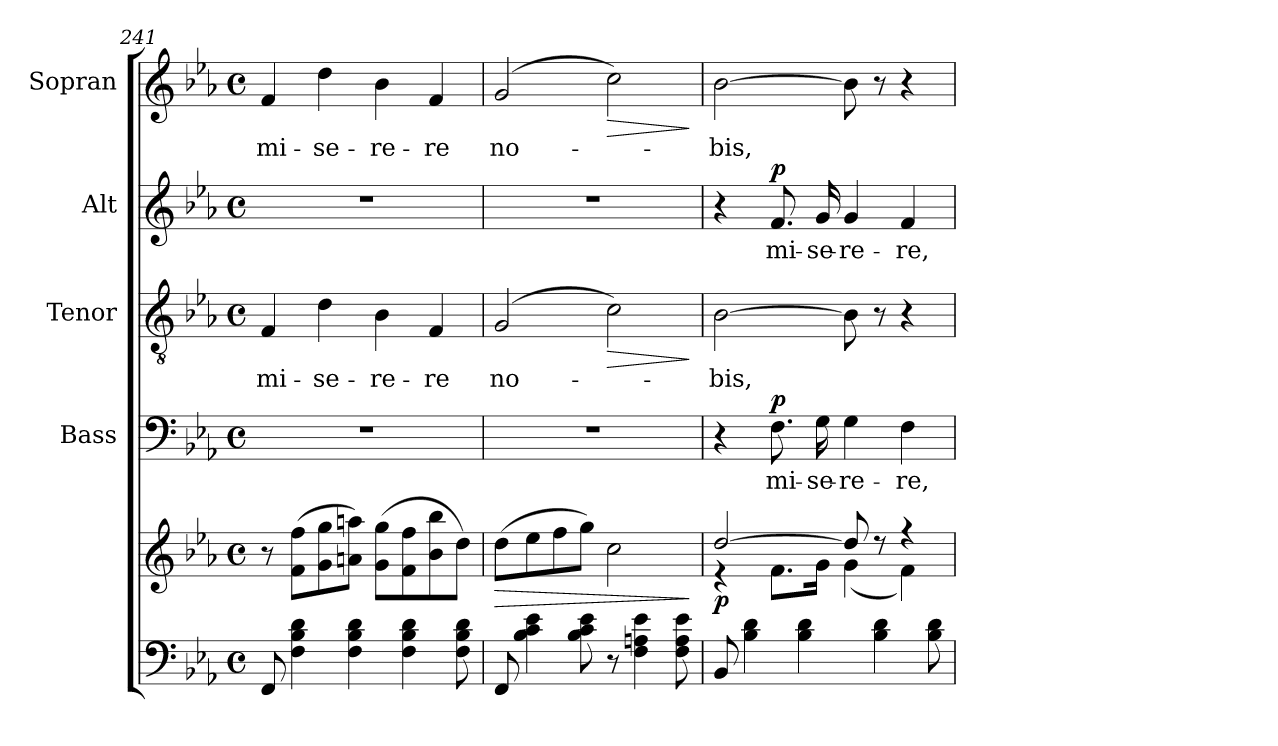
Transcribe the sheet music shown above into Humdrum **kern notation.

**kern	**kern	**dynam	**kern	**text	**dynam	**kern	**text	**dynam	**kern	**text	**dynam	**kern	**text	**dynam
*part5	*part5	*part5	*part4	*part4	*part4	*part3	*part3	*part3	*part2	*part2	*part2	*part1	*part1	*part1
*staff6	*staff5	*staff5/6	*staff4	*staff4	*staff4	*staff3	*staff3	*staff3	*staff2	*staff2	*staff2	*staff1	*staff1	*staff1
*	*	*	*I"Bass	*	*	*I"Tenor	*	*	*I"Alt	*	*	*I"Sopran	*	*
*	*	*	*I'B.	*	*	*I'T.	*	*	*I'A.	*	*	*I'S.	*	*
*clefF4	*clefG2	*	*clefF4	*	*	*clefGv2	*	*	*clefG2	*	*	*clefG2	*	*
*k[b-e-a-]	*k[b-e-a-]	*	*k[b-e-a-]	*	*	*k[b-e-a-]	*	*	*k[b-e-a-]	*	*	*k[b-e-a-]	*	*
*E-:	*E-:	*	*E-:	*	*	*E-:	*	*	*E-:	*	*	*E-:	*	*
*M4/4	*M4/4	*	*M4/4	*	*	*M4/4	*	*	*M4/4	*	*	*M4/4	*	*
*met(c)	*met(c)	*	*met(c)	*	*	*met(c)	*	*	*met(c)	*	*	*met(c)	*	*
=241	=241	=241	=241	=241	=241	=241	=241	=241	=241	=241	=241	=241	=241	=241
!	!	!	!	!	!	!	!LO:LY:b	!	!	!	!	!	!LO:LY:b	!
8FF/	8r	.	1r	.	.	4F/	mi-	.	1r	.	.	4f/	mi-	.
4F\ 4B-\ 4d\	(>8f\ 8ff\L	.	.	.	.	.	.	.	.	.	.	.	.	.
!	!	!	!	!	!	!	!LO:LY:b	!	!	!	!	!	!LO:LY:b	!
.	8g\ 8gg\	.	.	.	.	4d\	-se-	.	.	.	.	4dd\	-se-	.
4F\ 4B-\ 4d\	8an\ 8aan\J)	.	.	.	.	.	.	.	.	.	.	.	.	.
!	!	!	!	!	!	!	!LO:LY:b	!	!	!	!	!	!LO:LY:b	!
.	(>8g\ 8gg\L	.	.	.	.	4B-\	-re-	.	.	.	.	4b-\	-re-	.
4F\ 4B-\ 4d\	8f\ 8ff\	.	.	.	.	.	.	.	.	.	.	.	.	.
!	!	!	!	!	!	!	!LO:LY:b	!	!	!	!	!	!LO:LY:b	!
.	8b-\ 8bb-\	.	.	.	.	4F/	-re	.	.	.	.	4f/	-re	.
8F\ 8B-\ 8d\	8dd\J)	.	.	.	.	.	.	.	.	.	.	.	.	.
!!LO:PB:g=z
=242	=242	=242	=242	=242	=242	=242	=242	=242	=242	=242	=242	=242	=242	=242
!	!	!LO:HP:b	!	!	!	!	!LO:LY:b	!	!	!	!	!	!LO:LY:b	!
8FF/	(>8dd\L	>	1r	.	.	(2G/	no-	.	1r	.	.	(2g/	no-	.
4B-\ 4c\ 4e-\	8ee-\	.	.	.	.	.	.	.	.	.	.	.	.	.
.	8ff\	.	.	.	.	.	.	.	.	.	.	.	.	.
8B-\ 8c\ 8e-\	8gg\J)	.	.	.	.	.	.	.	.	.	.	.	.	.
!	!	!	!	!	!	!	!	!LO:HP:b	!	!	!	!	!	!LO:HP:b
8r	2cc\	.	.	.	.	2c\)	.	>	.	.	.	2cc\)	.	>
4F\ 4An\ 4e-\	.	.	.	.	.	.	.	.	.	.	.	.	.	.
8F\ 8A\ 8e-\	.	.	.	.	.	.	.	.	.	.	.	.	.	.
.	.	]	.	.	.	.	.	]	.	.	.	.	.	]
=243	=243	=243	=243	=243	=243	=243	=243	=243	=243	=243	=243	=243	=243	=243
*	*^	*	*	*	*	*	*	*	*	*	*	*	*	*
!	!	!	!LO:DY:b	!	!	!	!	!LO:LY:b	!	!	!	!	!	!LO:LY:b	!
8BB-/	[>2dd/	4re	p	4r	.	.	[2B-\	-bis,	.	4r	.	.	[2b-\	-bis,	.
4B-\ 4d\	.	.	.	.	.	.	.	.	.	.	.	.	.	.	.
!	!	!	!	!	!LO:LY:b	!LO:DY:a	!	!	!	!	!LO:LY:b	!LO:DY:a	!	!	!
.	.	8.f\L	.	8.F\	mi-	p	.	.	.	8.f/	mi-	p	.	.	.
4B-\ 4d\	.	.	.	.	.	.	.	.	.	.	.	.	.	.	.
!	!	!	!	!	!LO:LY:b	!	!	!	!	!	!LO:LY:b	!	!	!	!
.	.	16g\Jk	.	16G\	-se-	.	.	.	.	16g/	-se-	.	.	.	.
!	!	!	!	!	!LO:LY:b	!	!	!	!	!	!LO:LY:b	!	!	!	!
.	8dd/]	(<4g\	.	4G\	-re-	.	8B-\]	.	.	4g/	-re-	.	8b-\]	.	.
4B-\ 4d\	8rdd	.	.	.	.	.	8r	.	.	.	.	.	8r	.	.
!	!	!	!	!	!LO:LY:b	!	!	!	!	!	!LO:LY:b	!	!	!	!
.	4ree	4f\)	.	4F\	-re,	.	4r	.	.	4f/	-re,	.	4r	.	.
8B-\ 8d\	.	.	.	.	.	.	.	.	.	.	.	.	.	.	.
*	*v	*v	*	*	*	*	*	*	*	*	*	*	*	*	*
=	=	=	=	=	=	=	=	=	=	=	=	=	=	=
*-	*-	*-	*-	*-	*-	*-	*-	*-	*-	*-	*-	*-	*-	*-
